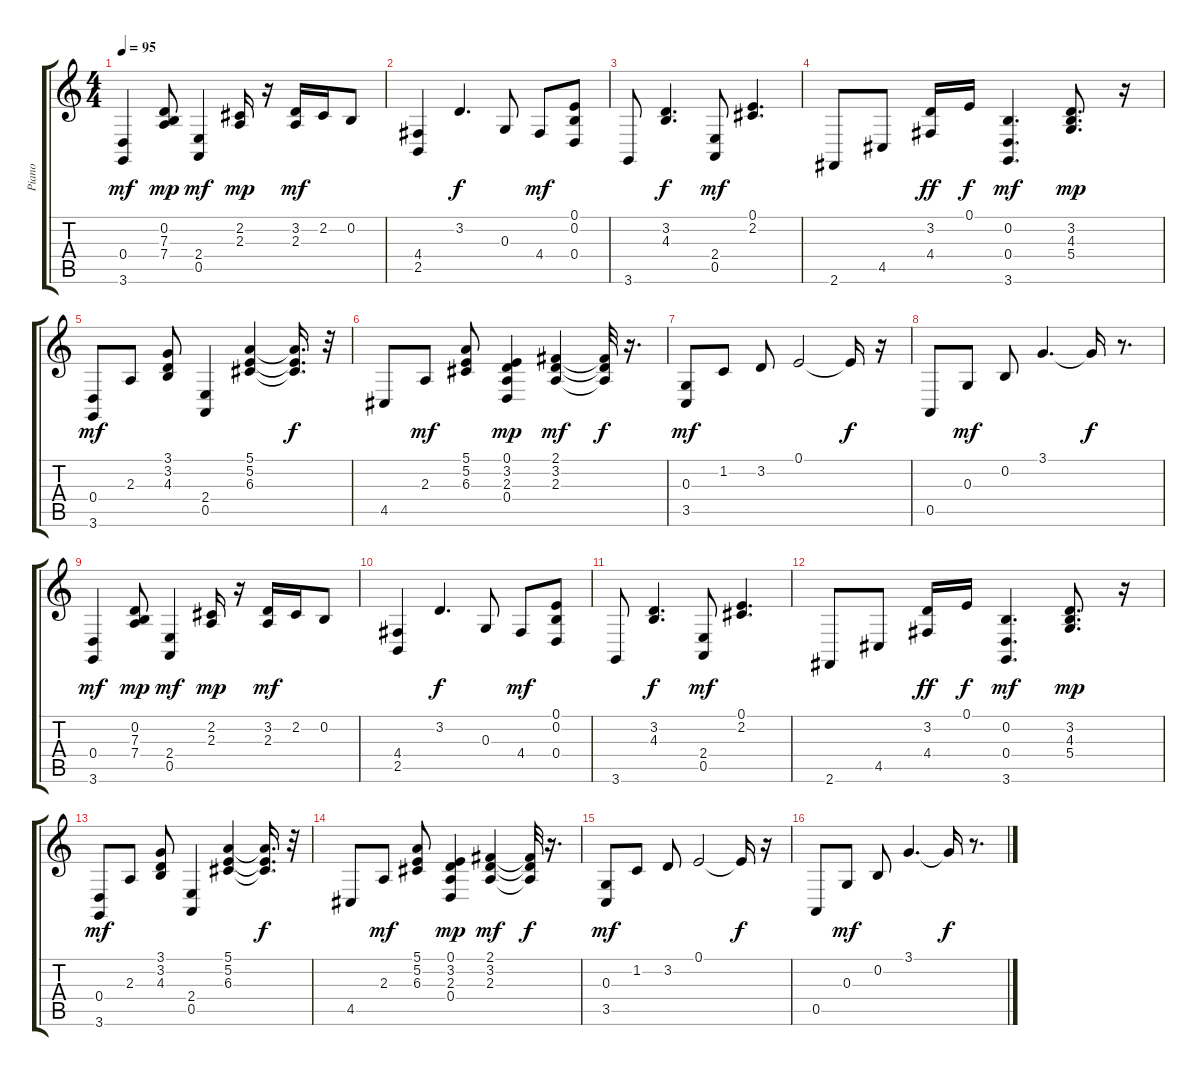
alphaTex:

\track ("Piano" "Piano") {instrument electricpiano2}
\staff {score tabs}
\tuning (E4 B3 G3 D3 A2 E2) {hide}
\ts (4 4)
\tempo 95
\clef g2
\ks c
(0.4 3.6).4{dy mf} (0.2 7.3 7.4).8{dy mp} (2.4 0.5).4{dy mf} (2.2 2.3).16{dy mp} r.16 (3.2 2.3).16{dy mf} 2.2.16 0.2.8 |
(4.4 2.5).4 3.2.4{d dy f} 0.3.8 4.4.8{dy mf} (0.1 0.2 0.4).8 |
3.6.8 (3.2 4.3).4{d dy f} (2.4 0.5).8{dy mf} (0.1 2.2).4{d} |
2.6.8 4.5.8 (3.2 4.4).16{dy ff} 0.1.16{dy f} (0.2 0.4 3.6).4{d dy mf} (3.2 4.3 5.4).8{d dy mp} r.16 |
(0.4 3.6).8{dy mf} 2.3.8 (3.1 3.2 4.3).8 (2.4 0.5).4 (5.1 5.2 6.3).4 (5.1{t} 5.2{t} 6.3{t}).16{d dy f} r.32 |
4.5.8 2.3.8{dy mf} (5.1 5.2 6.3).8 (0.1 3.2 2.3 0.4).4{dy mp} (2.1 3.2 2.3).4{dy mf} (2.1{t} 3.2{t} 2.3{t}).32{dy f} r.16{d} |
(0.3 3.5).8{dy mf} 1.2.8 3.2.8 0.1.2 0.1{t}.16{dy f} r.16 |
0.5.8 0.3.8{dy mf} 0.2.8 3.1.4{d} 3.1{t}.16{dy f} r.8{d} |
(0.4 3.6).4{dy mf} (0.2 7.3 7.4).8{dy mp} (2.4 0.5).4{dy mf} (2.2 2.3).16{dy mp} r.16 (3.2 2.3).16{dy mf} 2.2.16 0.2.8 |
(4.4 2.5).4 3.2.4{d dy f} 0.3.8 4.4.8{dy mf} (0.1 0.2 0.4).8 |
3.6.8 (3.2 4.3).4{d dy f} (2.4 0.5).8{dy mf} (0.1 2.2).4{d} |
2.6.8 4.5.8 (3.2 4.4).16{dy ff} 0.1.16{dy f} (0.2 0.4 3.6).4{d dy mf} (3.2 4.3 5.4).8{d dy mp} r.16 |
(0.4 3.6).8{dy mf} 2.3.8 (3.1 3.2 4.3).8 (2.4 0.5).4 (5.1 5.2 6.3).4 (5.1{t} 5.2{t} 6.3{t}).16{d dy f} r.32 |
4.5.8 2.3.8{dy mf} (5.1 5.2 6.3).8 (0.1 3.2 2.3 0.4).4{dy mp} (2.1 3.2 2.3).4{dy mf} (2.1{t} 3.2{t} 2.3{t}).32{dy f} r.16{d} |
(0.3 3.5).8{dy mf} 1.2.8 3.2.8 0.1.2 0.1{t}.16{dy f} r.16 |
0.5.8 0.3.8{dy mf} 0.2.8 3.1.4{d} 3.1{t}.16{dy f} r.8{d}
